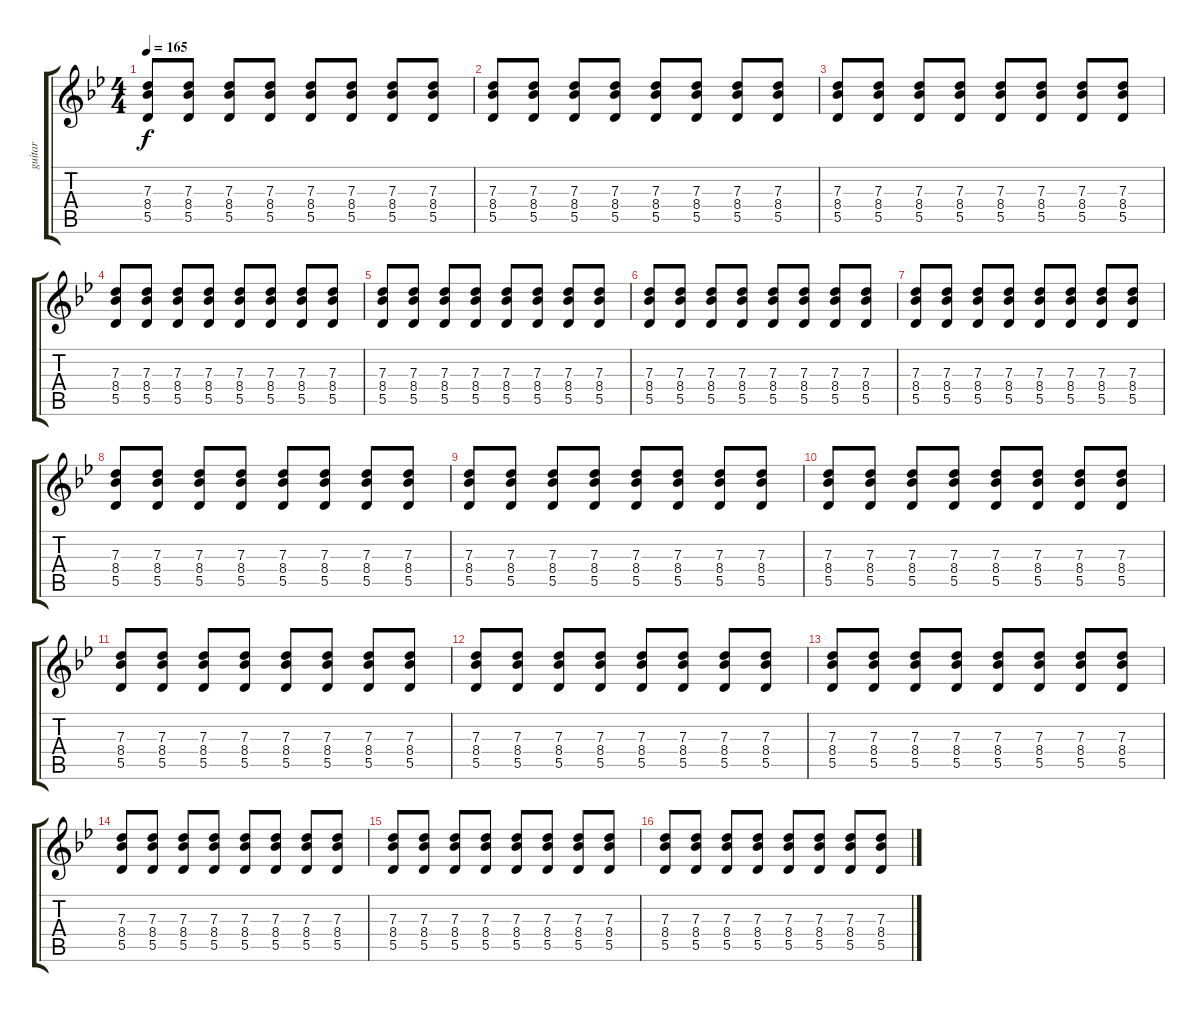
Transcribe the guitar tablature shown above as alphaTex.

\track ("guitar" "guitar") {instrument electricguitarclean}
\staff {score tabs}
\tuning (E4 B3 G3 D3 A2 E2) {hide}
\ts (4 4)
\tempo 165
\clef g2
\ks bb
(7.3 8.4 5.5).8{dy f} (7.3 8.4 5.5).8 (7.3 8.4 5.5).8 (7.3 8.4 5.5).8 (7.3 8.4 5.5).8 (7.3 8.4 5.5).8 (7.3 8.4 5.5).8 (7.3 8.4 5.5).8 |
(7.3 8.4 5.5).8 (7.3 8.4 5.5).8 (7.3 8.4 5.5).8 (7.3 8.4 5.5).8 (7.3 8.4 5.5).8 (7.3 8.4 5.5).8 (7.3 8.4 5.5).8 (7.3 8.4 5.5).8 |
(7.3 8.4 5.5).8 (7.3 8.4 5.5).8 (7.3 8.4 5.5).8 (7.3 8.4 5.5).8 (7.3 8.4 5.5).8 (7.3 8.4 5.5).8 (7.3 8.4 5.5).8 (7.3 8.4 5.5).8 |
(7.3 8.4 5.5).8 (7.3 8.4 5.5).8 (7.3 8.4 5.5).8 (7.3 8.4 5.5).8 (7.3 8.4 5.5).8 (7.3 8.4 5.5).8 (7.3 8.4 5.5).8 (7.3 8.4 5.5).8 |
(7.3 8.4 5.5).8 (7.3 8.4 5.5).8 (7.3 8.4 5.5).8 (7.3 8.4 5.5).8 (7.3 8.4 5.5).8 (7.3 8.4 5.5).8 (7.3 8.4 5.5).8 (7.3 8.4 5.5).8 |
(7.3 8.4 5.5).8 (7.3 8.4 5.5).8 (7.3 8.4 5.5).8 (7.3 8.4 5.5).8 (7.3 8.4 5.5).8 (7.3 8.4 5.5).8 (7.3 8.4 5.5).8 (7.3 8.4 5.5).8 |
(7.3 8.4 5.5).8 (7.3 8.4 5.5).8 (7.3 8.4 5.5).8 (7.3 8.4 5.5).8 (7.3 8.4 5.5).8 (7.3 8.4 5.5).8 (7.3 8.4 5.5).8 (7.3 8.4 5.5).8 |
(7.3 8.4 5.5).8 (7.3 8.4 5.5).8 (7.3 8.4 5.5).8 (7.3 8.4 5.5).8 (7.3 8.4 5.5).8 (7.3 8.4 5.5).8 (7.3 8.4 5.5).8 (7.3 8.4 5.5).8 |
(7.3 8.4 5.5).8 (7.3 8.4 5.5).8 (7.3 8.4 5.5).8 (7.3 8.4 5.5).8 (7.3 8.4 5.5).8 (7.3 8.4 5.5).8 (7.3 8.4 5.5).8 (7.3 8.4 5.5).8 |
(7.3 8.4 5.5).8 (7.3 8.4 5.5).8 (7.3 8.4 5.5).8 (7.3 8.4 5.5).8 (7.3 8.4 5.5).8 (7.3 8.4 5.5).8 (7.3 8.4 5.5).8 (7.3 8.4 5.5).8 |
(7.3 8.4 5.5).8 (7.3 8.4 5.5).8 (7.3 8.4 5.5).8 (7.3 8.4 5.5).8 (7.3 8.4 5.5).8 (7.3 8.4 5.5).8 (7.3 8.4 5.5).8 (7.3 8.4 5.5).8 |
(7.3 8.4 5.5).8 (7.3 8.4 5.5).8 (7.3 8.4 5.5).8 (7.3 8.4 5.5).8 (7.3 8.4 5.5).8 (7.3 8.4 5.5).8 (7.3 8.4 5.5).8 (7.3 8.4 5.5).8 |
(7.3 8.4 5.5).8 (7.3 8.4 5.5).8 (7.3 8.4 5.5).8 (7.3 8.4 5.5).8 (7.3 8.4 5.5).8 (7.3 8.4 5.5).8 (7.3 8.4 5.5).8 (7.3 8.4 5.5).8 |
(7.3 8.4 5.5).8 (7.3 8.4 5.5).8 (7.3 8.4 5.5).8 (7.3 8.4 5.5).8 (7.3 8.4 5.5).8 (7.3 8.4 5.5).8 (7.3 8.4 5.5).8 (7.3 8.4 5.5).8 |
(7.3 8.4 5.5).8 (7.3 8.4 5.5).8 (7.3 8.4 5.5).8 (7.3 8.4 5.5).8 (7.3 8.4 5.5).8 (7.3 8.4 5.5).8 (7.3 8.4 5.5).8 (7.3 8.4 5.5).8 |
(7.3 8.4 5.5).8 (7.3 8.4 5.5).8 (7.3 8.4 5.5).8 (7.3 8.4 5.5).8 (7.3 8.4 5.5).8 (7.3 8.4 5.5).8 (7.3 8.4 5.5).8 (7.3 8.4 5.5).8
